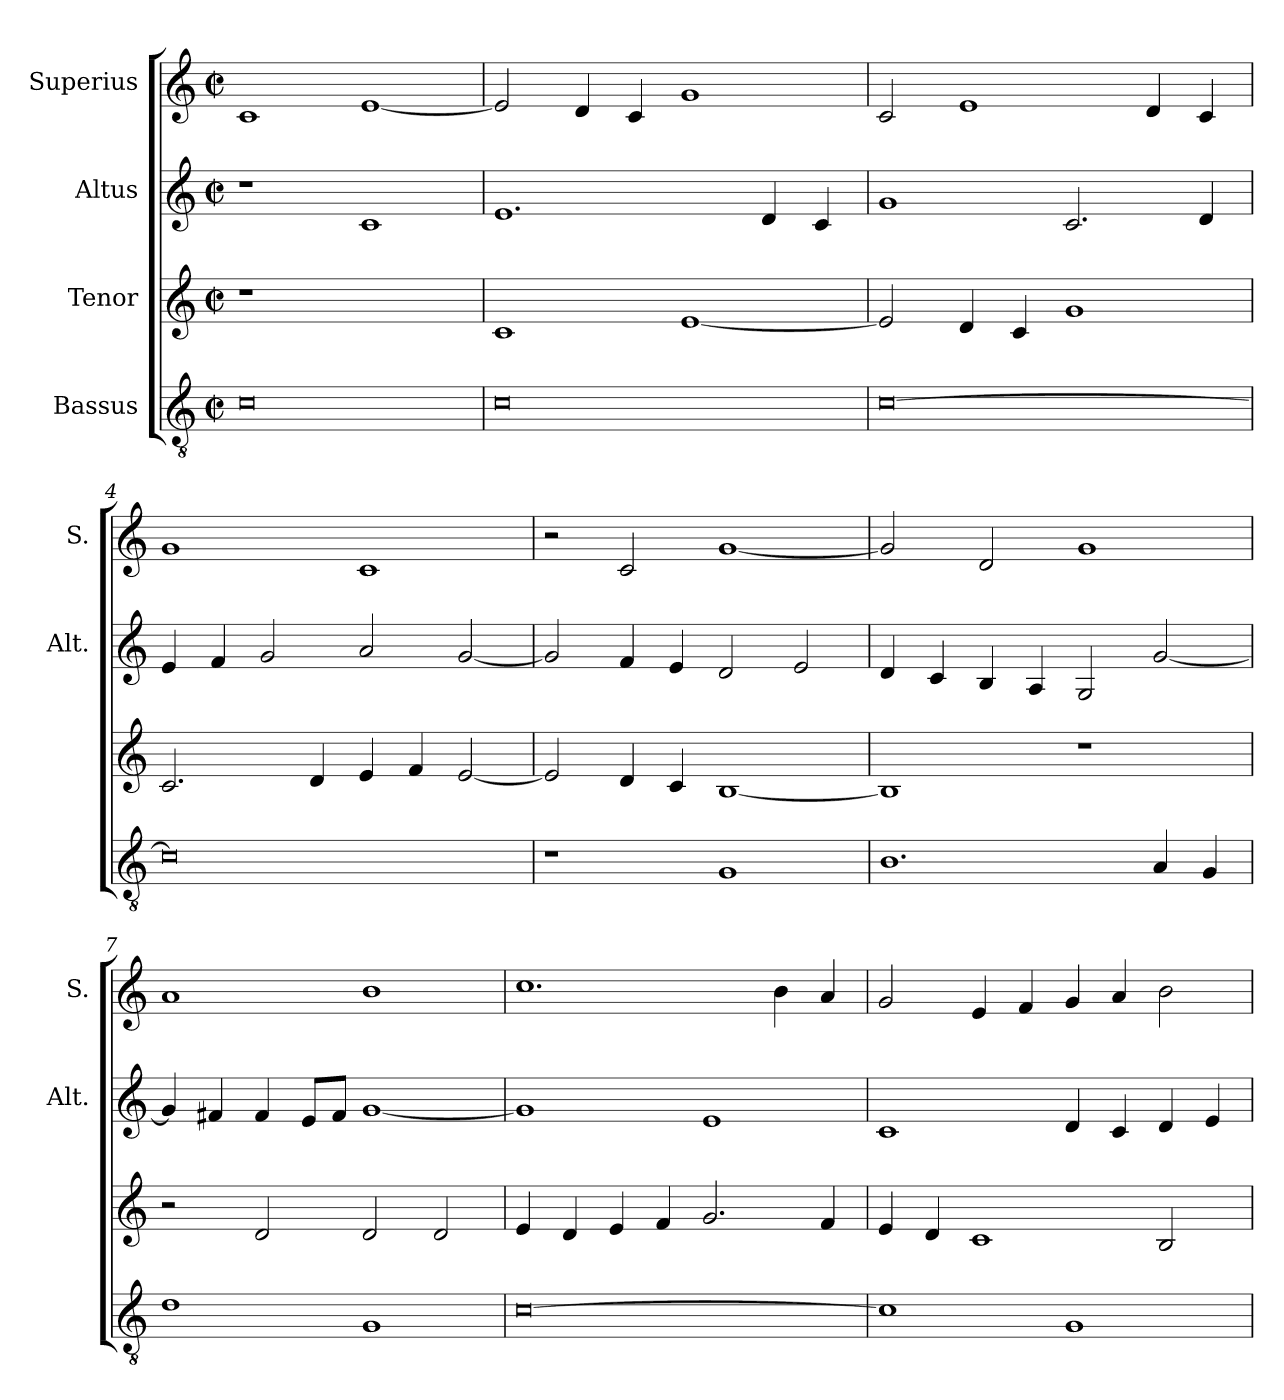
**kern	**kern	**kern	**kern
*part4	*part3	*part2	*part1
*staff4	*staff3	*staff2	*staff1
*I"Bassus	*I"Tenor	*I"Altus	*I"Superius
*	*	*I'Alt.	*I'S.
!!LO:PB:g=z
*clefGv2	*clefG2	*clefG2	*clefG2
*ITrd7c12	*	*	*
*k[]	*k[]	*k[]	*k[]
*C:	*C:	*C:	*C:
*M2/2	*M2/2	*M2/2	*M2/2
*met(c|)	*met(c|)	*met(c|)	*met(c|)
=1	=1	=1	=1
!	!LO:N:vis=1	!	!
0Ci	1r	1r	1ci
.	1ryy	1ci	[<1ei
=2	=2	=2	=2
0Ci	1ci	1.ei	2ei/]
.	.	.	4di/
.	.	.	4ci/
.	[<1ei	.	1gi
.	.	4di/	.
.	.	4ci/	.
=3	=3	=3	=3
[>0Ci	2ei/]	1gi	2ci/
.	4di/	.	1ei
.	4ci/	.	.
.	1gi	2.ci/	.
.	.	.	4di/
.	.	4di/	4ci/
=4	=4	=4	=4
0Ci]	2.ci/	4ei/	1gi
.	.	4fi/	.
.	.	2gi/	.
.	4di/	.	.
.	4ei/	2ai/	1ci
.	4fi/	.	.
.	[<2ei/	[<2gi/	.
!!LO:LB:g=z
=5	=5	=5	=5
1r	2ei/]	2gi/]	2r
.	4di/	4fi/	2ci/
.	4ci/	4ei/	.
1GGi	[<1Bi	2di/	[<1gi
.	.	2ei/	.
=6	=6	=6	=6
1.BBi	1Bi]	4di/	2gi/]
.	.	4ci/	.
.	.	4Bi/	2di/
.	.	4Ai/	.
.	1r	2Gi/	1gi
4AAi/	.	[<2gi/	.
4GGi/	.	.	.
=7	=7	=7	=7
1Di	2r	4gi/]	1ai
.	.	4f#Xi/	.
.	2di/	4f#i/	.
.	.	8ei/L	.
.	.	8f#i/J	.
1GGi	2di/	[<1gi	1bi
.	2di/	.	.
=8	=8	=8	=8
[>0Ci	4ei/	1gi]	1.cci
.	4di/	.	.
.	4ei/	.	.
.	4fi/	.	.
.	2.gi/	1ei	.
.	.	.	4bi\
.	4fi/	.	4ai/
!!LO:PB:g=z
=9	=9	=9	=9
1Ci]	4ei/	1ci	2gi/
.	4di/	.	.
.	1ci	.	4ei/
.	.	.	4fi/
1GGi	.	4di/	4gi/
.	.	4ci/	4ai/
.	2Bi/	4di/	2bi\
.	.	4ei/	.
=	=	=	=
*-	*-	*-	*-
